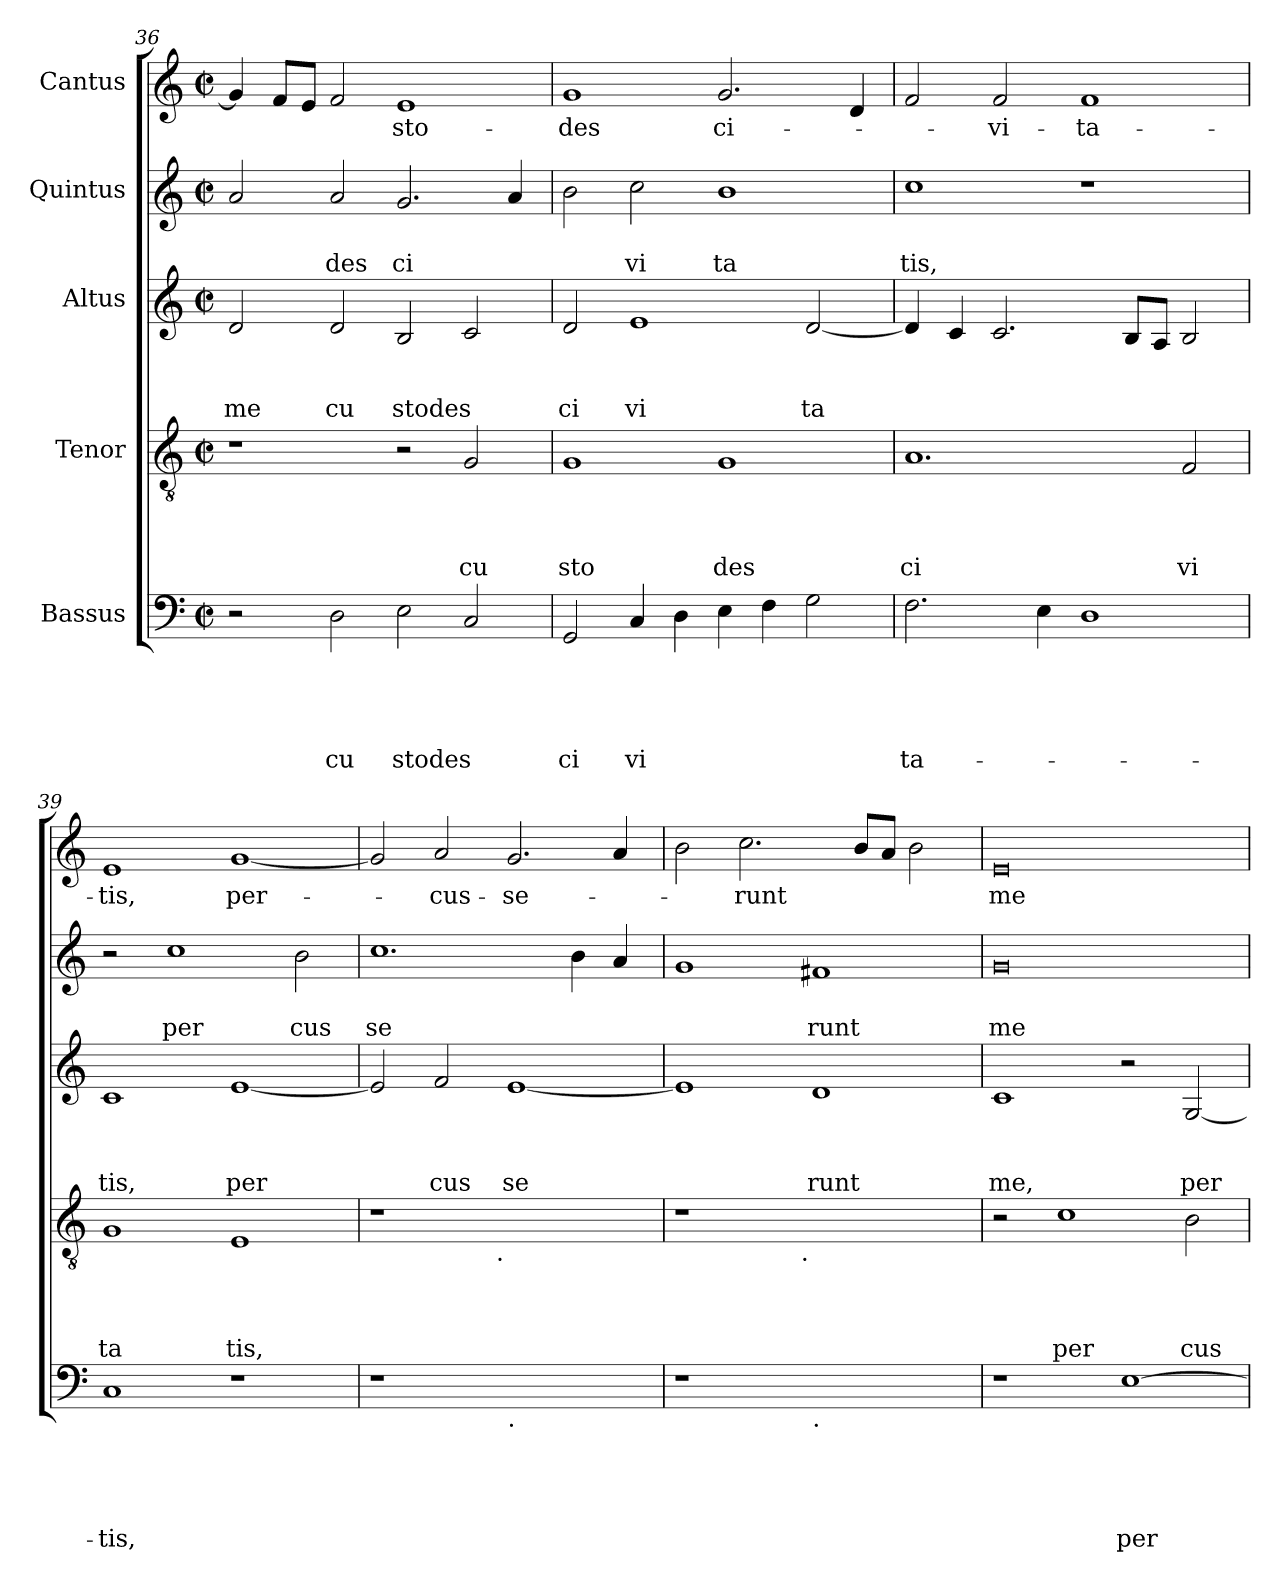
**kern	**text	**text	**text	**text	**text	**kern	**text	**text	**text	**text	**kern	**text	**text	**text	**kern	**text	**text	**kern	**text
*part5	*part5	*part5	*part5	*part5	*part5	*part4	*part4	*part4	*part4	*part4	*part3	*part3	*part3	*part3	*part2	*part2	*part2	*part1	*part1
*staff5	*staff5	*staff5	*staff5	*staff5	*staff5	*staff4	*staff4	*staff4	*staff4	*staff4	*staff3	*staff3	*staff3	*staff3	*staff2	*staff2	*staff2	*staff1	*staff1
*I"Bassus	*	*	*	*	*	*I"Tenor	*	*	*	*	*I"Altus	*	*	*	*I"Quintus	*	*	*I"Cantus	*
*clefF4	*	*	*	*	*	*clefGv2	*	*	*	*	*clefG2	*	*	*	*clefG2	*	*	*clefG2	*
*k[]	*	*	*	*	*	*k[]	*	*	*	*	*k[]	*	*	*	*k[]	*	*	*k[]	*
*C:	*	*	*	*	*	*C:	*	*	*	*	*C:	*	*	*	*C:	*	*	*C:	*
*M2/2	*	*	*	*	*	*M2/2	*	*	*	*	*M2/2	*	*	*	*M2/2	*	*	*M2/2	*
*met(c|)	*	*	*	*	*	*met(c|)	*	*	*	*	*met(c|)	*	*	*	*met(c|)	*	*	*met(c|)	*
=36	=36	=36	=36	=36	=36	=36	=36	=36	=36	=36	=36	=36	=36	=36	=36	=36	=36	=36	=36
!	!	!	!	!	!	!	!	!	!	!	!	!	!	!LO:LY:b	!	!	!	!	!
2r	.	.	.	.	.	1r	.	.	.	.	2d/	.	.	me	2a/	.	.	4g/]	.
.	.	.	.	.	.	.	.	.	.	.	.	.	.	.	.	.	.	8f/L	.
.	.	.	.	.	.	.	.	.	.	.	.	.	.	.	.	.	.	8e/J	.
!	!	!	!	!	!LO:LY:b	!	!	!	!	!	!	!	!	!LO:LY:b	!	!	!LO:LY:b	!	!
2D\	.	.	.	.	cu	.	.	.	.	.	2d/	.	.	cu	2a/	.	des	2f/	.
!	!	!	!	!	!LO:LY:b	!	!	!	!	!	!	!	!	!LO:LY:b	!	!	!LO:LY:b	!	!LO:LY:b
2E\	.	.	.	.	stodes	2r	.	.	.	.	2B/	.	.	stodes	2.g/	.	ci	1e	-sto-
!	!	!	!	!	!	!	!	!	!	!LO:LY:b	!	!	!	!	!	!	!	!	!
2C/	.	.	.	.	.	2G/	.	.	.	cu	2c/	.	.	.	.	.	.	.	.
.	.	.	.	.	.	.	.	.	.	.	.	.	.	.	4a/	.	.	.	.
=37	=37	=37	=37	=37	=37	=37	=37	=37	=37	=37	=37	=37	=37	=37	=37	=37	=37	=37	=37
!	!	!	!	!	!LO:LY:b	!	!	!	!	!LO:LY:b	!	!	!	!LO:LY:b	!	!	!	!	!LO:LY:b
2GG/	.	.	.	.	ci	1G	.	.	.	sto	2d/	.	.	ci	2b\	.	.	1g	-des
!	!	!	!	!	!LO:LY:b	!	!	!	!	!	!	!	!	!LO:LY:b	!	!	!LO:LY:b	!	!
4C/	.	.	.	.	vi	.	.	.	.	.	1e	.	.	vi	2cc\	.	vi	.	.
4D\	.	.	.	.	.	.	.	.	.	.	.	.	.	.	.	.	.	.	.
!	!	!	!	!	!	!	!	!	!	!LO:LY:b	!	!	!	!	!	!	!LO:LY:b	!	!LO:LY:b
4E\	.	.	.	.	.	1G	.	.	.	des	.	.	.	.	1b	.	ta	2.g/	ci-
4F\	.	.	.	.	.	.	.	.	.	.	.	.	.	.	.	.	.	.	.
!	!	!	!	!	!	!	!	!	!	!	!	!	!	!LO:LY:b	!	!	!	!	!
2G\	.	.	.	.	.	.	.	.	.	.	[>2d/	.	.	ta	.	.	.	.	.
.	.	.	.	.	.	.	.	.	.	.	.	.	.	.	.	.	.	4d/	.
!!LO:PB:g=z
=38	=38	=38	=38	=38	=38	=38	=38	=38	=38	=38	=38	=38	=38	=38	=38	=38	=38	=38	=38
!	!	!	!	!	!LO:LY:b	!	!	!	!	!LO:LY:b	!	!	!	!	!	!	!LO:LY:b	!	!
2.F\	.	.	.	.	ta-	1.A	.	.	.	ci	4d/]	.	.	.	1cc	.	tis,	2f/	.
.	.	.	.	.	.	.	.	.	.	.	4c/	.	.	.	.	.	.	.	.
!	!	!	!	!	!	!	!	!	!	!	!	!	!	!	!	!	!	!	!LO:LY:b
.	.	.	.	.	.	.	.	.	.	.	2.c/	.	.	.	.	.	.	2f/	-vi-
4E\	.	.	.	.	.	.	.	.	.	.	.	.	.	.	.	.	.	.	.
!	!	!	!	!	!	!	!	!	!	!	!	!	!	!	!	!	!	!	!LO:LY:b
1D	.	.	.	.	.	.	.	.	.	.	.	.	.	.	1r	.	.	1f	-ta-
.	.	.	.	.	.	.	.	.	.	.	8B/L	.	.	.	.	.	.	.	.
.	.	.	.	.	.	.	.	.	.	.	8A/J	.	.	.	.	.	.	.	.
!	!	!	!	!	!	!	!	!	!	!LO:LY:b	!	!	!	!	!	!	!	!	!
.	.	.	.	.	.	2F/	.	.	.	vi	2B/	.	.	.	.	.	.	.	.
=39	=39	=39	=39	=39	=39	=39	=39	=39	=39	=39	=39	=39	=39	=39	=39	=39	=39	=39	=39
!	!	!	!	!	!LO:LY:b	!	!	!	!	!LO:LY:b	!	!	!	!LO:LY:b	!	!	!	!	!LO:LY:b
1C	.	.	.	.	-tis,	1G	.	.	.	ta	1c	.	.	tis,	2r	.	.	1e	-tis,
!	!	!	!	!	!	!	!	!	!	!	!	!	!	!	!	!	!LO:LY:b	!	!
.	.	.	.	.	.	.	.	.	.	.	.	.	.	.	1cc	.	per	.	.
!	!	!	!	!	!	!	!	!	!	!LO:LY:b	!	!	!	!LO:LY:b	!	!	!	!	!LO:LY:b
1r	.	.	.	.	.	1E	.	.	.	tis,	[<1e	.	.	per	.	.	.	[<1g	per-
!	!	!	!	!	!	!	!	!	!	!	!	!	!	!	!	!	!LO:LY:b	!	!
.	.	.	.	.	.	.	.	.	.	.	.	.	.	.	2b\	.	cus	.	.
=40	=40	=40	=40	=40	=40	=40	=40	=40	=40	=40	=40	=40	=40	=40	=40	=40	=40	=40	=40
!	!	!	!	!	!	!	!	!	!	!	!	!	!	!	!	!	!LO:LY:b	!	!
*	*	*	*	*	*	*^	*	*	*	*	*	*	*	*	*	*	*	*	*
1r	.	.	.	.	.	1r	2ryy	.	.	.	.	2e/]	.	.	.	1.cc	.	se	2g/]	.
!	!	!	!	!	!	!	!	!	!	!	!	!	!	!	!LO:LY:b	!	!	!	!	!LO:LY:b
.	.	.	.	.	.	.	4...ryy	.	.	.	.	2f/	.	.	cus	.	.	.	2a/	-cus-
!	!	!	!	!	!	!	!LO:TX:b:t=.	!	!	!	!	!	!	!	!	!	!	!	!	!
.	.	.	.	.	.	.	1ryy	.	.	.	.	.	.	.	.	.	.	.	.	.
!LO:TX:b:t=.	!	!	!	!	!	!	!	!	!	!	!	!	!	!	!	!	!	!	!	!
!	!	!	!	!	!	!	!	!	!	!	!	!	!	!	!LO:LY:b	!	!	!	!	!LO:LY:b
1ryy	.	.	.	.	.	1ryy	.	.	.	.	.	[<1e	.	.	se	.	.	.	2.g/	-se-
.	.	.	.	.	.	.	.	.	.	.	.	.	.	.	.	4b\	.	.	.	.
.	.	.	.	.	.	.	.	.	.	.	.	.	.	.	.	4a/	.	.	4a/	.
.	.	.	.	.	.	.	32ryy	.	.	.	.	.	.	.	.	.	.	.	.	.
=41	=41	=41	=41	=41	=41	=41	=41	=41	=41	=41	=41	=41	=41	=41	=41	=41	=41	=41	=41	=41
1r	.	.	.	.	.	1r	2ryy	.	.	.	.	1e]	.	.	.	1g	.	.	2b\	.
!	!	!	!	!	!	!	!	!	!	!	!	!	!	!	!	!	!	!	!	!LO:LY:b
.	.	.	.	.	.	.	4...ryy	.	.	.	.	.	.	.	.	.	.	.	2.cc\	-runt
!	!	!	!	!	!	!	!LO:TX:b:t=.	!	!	!	!	!	!	!	!	!	!	!	!	!
.	.	.	.	.	.	.	1ryy	.	.	.	.	.	.	.	.	.	.	.	.	.
!LO:TX:b:t=.	!	!	!	!	!	!	!	!	!	!	!	!	!	!	!	!	!	!	!	!
!	!	!	!	!	!	!	!	!	!	!	!	!	!	!	!LO:LY:b	!	!	!LO:LY:b	!	!
1ryy	.	.	.	.	.	1ryy	.	.	.	.	.	1d	.	.	runt	1f#X	.	runt	.	.
.	.	.	.	.	.	.	.	.	.	.	.	.	.	.	.	.	.	.	8b/L	.
.	.	.	.	.	.	.	.	.	.	.	.	.	.	.	.	.	.	.	8a/J	.
.	.	.	.	.	.	.	.	.	.	.	.	.	.	.	.	.	.	.	2b\	.
.	.	.	.	.	.	.	32ryy	.	.	.	.	.	.	.	.	.	.	.	.	.
=42	=42	=42	=42	=42	=42	=42	=42	=42	=42	=42	=42	=42	=42	=42	=42	=42	=42	=42	=42	=42
!	!	!	!	!	!	!	!	!	!	!	!	!	!	!	!LO:LY:b	!	!	!LO:LY:b	!	!LO:LY:b
*	*	*	*	*	*	*v	*v	*	*	*	*	*	*	*	*	*	*	*	*	*
1r	.	.	.	.	.	2r	.	.	.	.	1c	.	.	me,	0g	.	me	0e	me
!	!	!	!	!	!	!	!	!	!	!LO:LY:b	!	!	!	!	!	!	!	!	!
.	.	.	.	.	.	1c	.	.	.	per	.	.	.	.	.	.	.	.	.
!	!	!	!	!	!LO:LY:b	!	!	!	!	!	!	!	!	!	!	!	!	!	!
[>1E	.	.	.	.	per-	.	.	.	.	.	2r	.	.	.	.	.	.	.	.
!	!	!	!	!	!	!	!	!	!	!LO:LY:b	!	!	!	!LO:LY:b	!	!	!	!	!
.	.	.	.	.	.	2B\	.	.	.	cus	[<2G/	.	.	per	.	.	.	.	.
=	=	=	=	=	=	=	=	=	=	=	=	=	=	=	=	=	=	=	=
*-	*-	*-	*-	*-	*-	*-	*-	*-	*-	*-	*-	*-	*-	*-	*-	*-	*-	*-	*-
